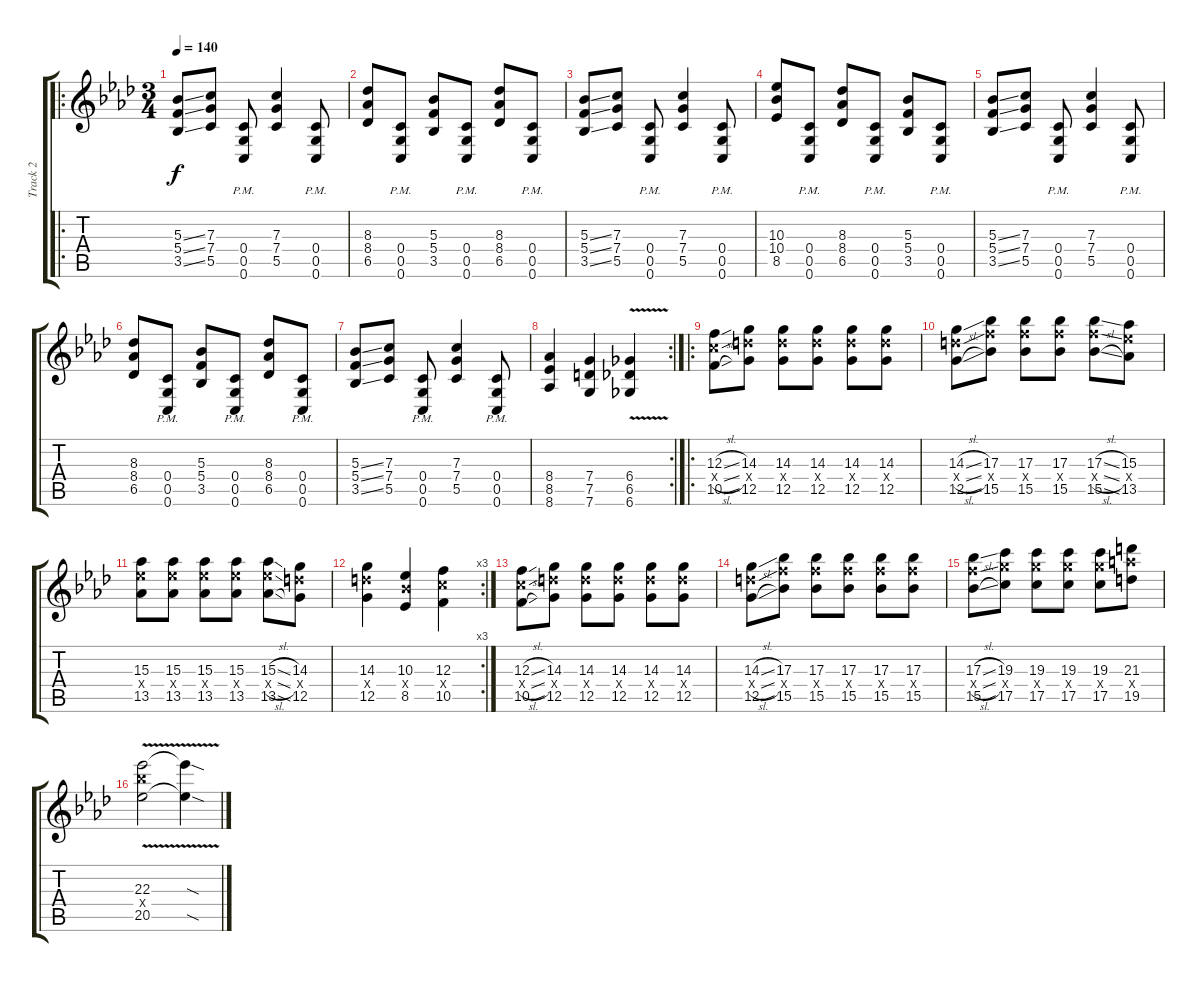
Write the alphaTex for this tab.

\track ("Track 2" "Track 2") {instrument distortionguitar}
\staff {score tabs}
\tuning (D4 A3 F3 C3 G2 C2) {hide}
\ro
\ts (3 4)
\tempo 140
\clef g2
\ks ab
(5.3{ss} 5.4{ss} 3.5{ss}).8{dy f} (7.3 7.4 5.5).8 (0.4{pm} 0.5{pm} 0.6{pm}).8 (7.3 7.4 5.5).4 (0.4{pm} 0.5{pm} 0.6{pm}).8 |
(8.3 8.4 6.5).8 (0.4{pm} 0.5{pm} 0.6{pm}).8 (5.3 5.4 3.5).8 (0.4{pm} 0.5{pm} 0.6{pm}).8 (8.3 8.4 6.5).8 (0.4{pm} 0.5{pm} 0.6{pm}).8 |
(5.3{ss} 5.4{ss} 3.5{ss}).8 (7.3 7.4 5.5).8 (0.4{pm} 0.5{pm} 0.6{pm}).8 (7.3 7.4 5.5).4 (0.4{pm} 0.5{pm} 0.6{pm}).8 |
(10.3 10.4 8.5).8 (0.4{pm} 0.5{pm} 0.6{pm}).8 (8.3 8.4 6.5).8 (0.4{pm} 0.5{pm} 0.6{pm}).8 (5.3 5.4 3.5).8 (0.4{pm} 0.5{pm} 0.6{pm}).8 |
(5.3{ss} 5.4{ss} 3.5{ss}).8 (7.3 7.4 5.5).8 (0.4{pm} 0.5{pm} 0.6{pm}).8 (7.3 7.4 5.5).4 (0.4{pm} 0.5{pm} 0.6{pm}).8 |
(8.3 8.4 6.5).8 (0.4{pm} 0.5{pm} 0.6{pm}).8 (5.3 5.4 3.5).8 (0.4{pm} 0.5{pm} 0.6{pm}).8 (8.3 8.4 6.5).8 (0.4{pm} 0.5{pm} 0.6{pm}).8 |
(5.3{ss} 5.4{ss} 3.5{ss}).8 (7.3 7.4 5.5).8 (0.4{pm} 0.5{pm} 0.6{pm}).8 (7.3 7.4 5.5).4 (0.4{pm} 0.5{pm} 0.6{pm}).8 |
\rc 2
(8.4 8.5 8.6).4 (7.4 7.5 7.6).4 (6.4{v} 6.5{v} 6.6{v}).4 |
\ro
(12.3{sl} 12.4{sl x} 10.5{sl}).8 (14.3 14.4{x} 12.5).8 (14.3 14.4{x} 12.5).8 (14.3 14.4{x} 12.5).8 (14.3 14.4{x} 12.5).8 (14.3 14.4{x} 12.5).8 |
(14.3{sl} 14.4{sl x} 12.5{sl}).8 (17.3 17.4{x} 15.5).8 (17.3 17.4{x} 15.5).8 (17.3 17.4{x} 15.5).8 (17.3{sl} 17.4{sl x} 15.5{sl}).8 (15.3 15.4{x} 13.5).8 |
(15.3 15.4{x} 13.5).8 (15.3 15.4{x} 13.5).8 (15.3 15.4{x} 13.5).8 (15.3 15.4{x} 13.5).8 (15.3{sl} 15.4{sl x} 13.5{sl}).8 (14.3 14.4{x} 12.5).8 |
\rc 3
(14.3 14.4{x} 12.5).4 (10.3 10.4{x} 8.5).4 (12.3 12.4{x} 10.5).4 |
(12.3{sl} 12.4{sl x} 10.5{sl}).8 (14.3 14.4{x} 12.5).8 (14.3 14.4{x} 12.5).8 (14.3 14.4{x} 12.5).8 (14.3 14.4{x} 12.5).8 (14.3 14.4{x} 12.5).8 |
(14.3{sl} 14.4{sl x} 12.5{sl}).8 (17.3 17.4{x} 15.5).8 (17.3 17.4{x} 15.5).8 (17.3 17.4{x} 15.5).8 (17.3 17.4{x} 15.5).8 (17.3 17.4{x} 15.5).8 |
(17.3{sl} 17.4{sl x} 15.5{sl}).8 (19.3 19.4{x} 17.5).8 (19.3 19.4{x} 17.5).8 (19.3 19.4{x} 17.5).8 (19.3 19.4{x} 17.5).8 (21.3 21.4{x} 19.5).8 |
(22.3{v} 22.4{x} 20.5{v}).2 (22.3{sod t} 20.5{sod t}).4
